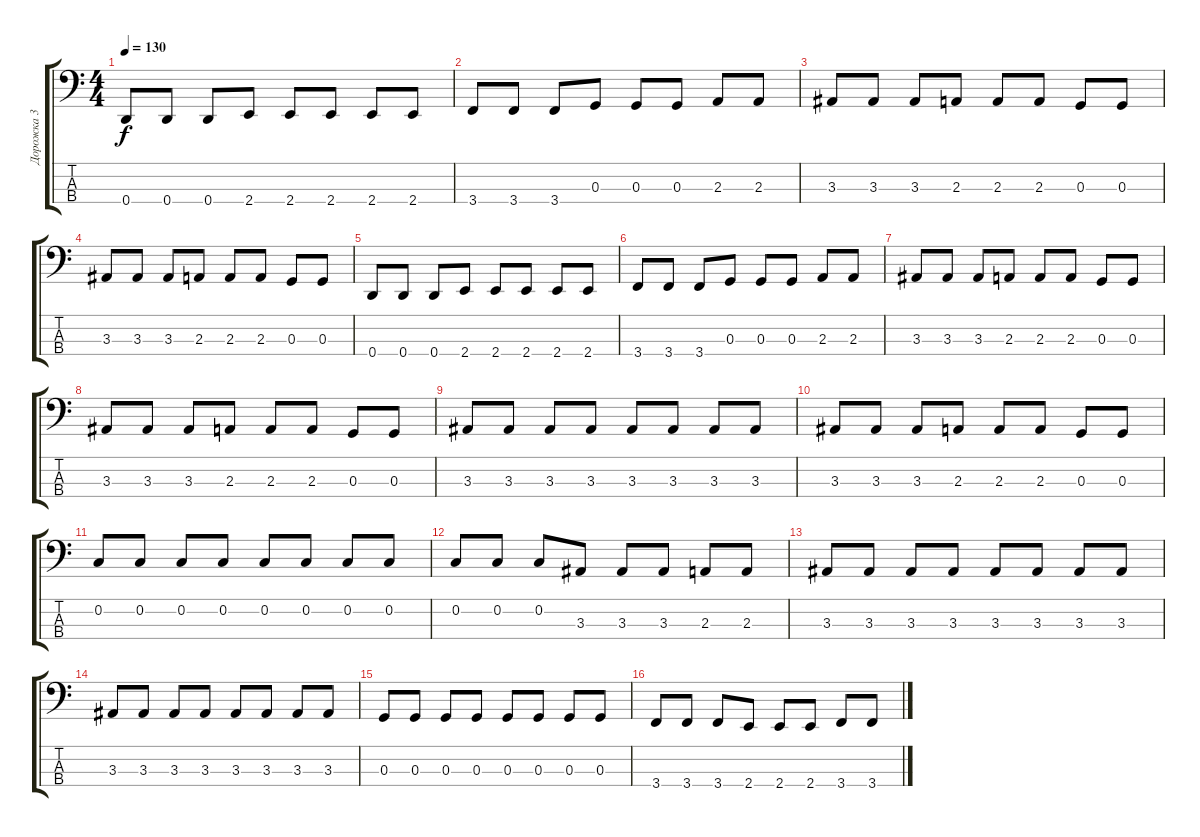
\track ("Дорожка 3" "Дорожка 3") {instrument electricbasspick}
\staff {score tabs}
\tuning (F2 C2 G1 D1) {hide}
\ts (4 4)
\tempo 130
\clef f4
\ks c
0.4.8{dy f} 0.4.8 0.4.8 2.4.8 2.4.8 2.4.8 2.4.8 2.4.8 |
3.4.8 3.4.8 3.4.8 0.3.8 0.3.8 0.3.8 2.3.8 2.3.8 |
3.3.8 3.3.8 3.3.8 2.3.8 2.3.8 2.3.8 0.3.8 0.3.8 |
3.3.8 3.3.8 3.3.8 2.3.8 2.3.8 2.3.8 0.3.8 0.3.8 |
0.4.8 0.4.8 0.4.8 2.4.8 2.4.8 2.4.8 2.4.8 2.4.8 |
3.4.8 3.4.8 3.4.8 0.3.8 0.3.8 0.3.8 2.3.8 2.3.8 |
3.3.8 3.3.8 3.3.8 2.3.8 2.3.8 2.3.8 0.3.8 0.3.8 |
3.3.8 3.3.8 3.3.8 2.3.8 2.3.8 2.3.8 0.3.8 0.3.8 |
3.3.8 3.3.8 3.3.8 3.3.8 3.3.8 3.3.8 3.3.8 3.3.8 |
3.3.8 3.3.8 3.3.8 2.3.8 2.3.8 2.3.8 0.3.8 0.3.8 |
0.2.8 0.2.8 0.2.8 0.2.8 0.2.8 0.2.8 0.2.8 0.2.8 |
0.2.8 0.2.8 0.2.8 3.3.8 3.3.8 3.3.8 2.3.8 2.3.8 |
3.3.8 3.3.8 3.3.8 3.3.8 3.3.8 3.3.8 3.3.8 3.3.8 |
3.3.8 3.3.8 3.3.8 3.3.8 3.3.8 3.3.8 3.3.8 3.3.8 |
0.3.8 0.3.8 0.3.8 0.3.8 0.3.8 0.3.8 0.3.8 0.3.8 |
3.4.8 3.4.8 3.4.8 2.4.8 2.4.8 2.4.8 3.4.8 3.4.8
